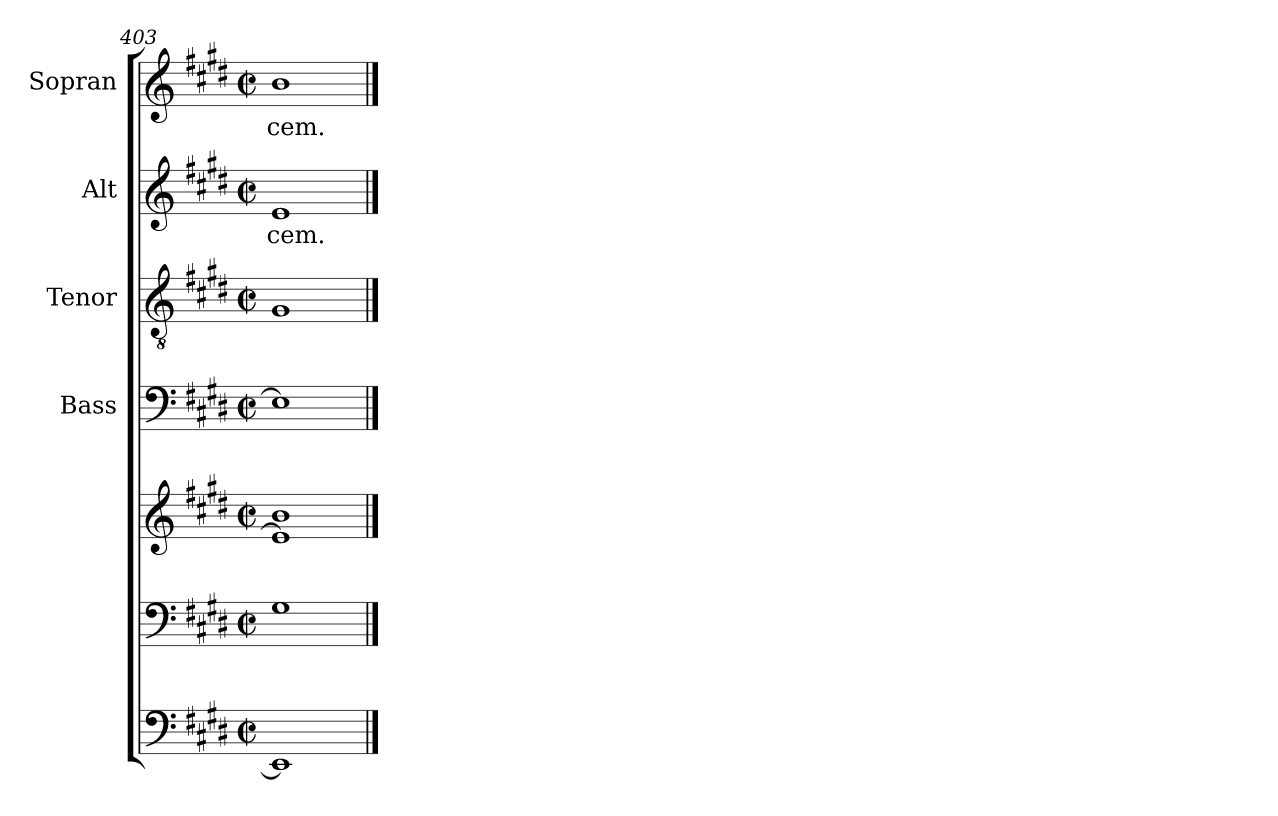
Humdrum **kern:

**kern	**kern	**kern	**kern	**text	**kern	**kern	**text	**kern	**text
*part6	*part5	*part5	*part4	*part4	*part3	*part2	*part2	*part1	*part1
*staff7	*staff6	*staff5	*staff4	*staff4	*staff3	*staff2	*staff2	*staff1	*staff1
*	*	*	*I"Bass	*	*I"Tenor	*I"Alt	*	*I"Sopran	*
*	*	*	*I'B.	*	*I'T.	*I'A.	*	*I'S.	*
*clefF4	*clefF4	*clefG2	*clefF4	*	*clefGv2	*clefG2	*	*clefG2	*
*ITrd7c12	*	*	*	*	*	*	*	*	*
*k[f#c#g#d#]	*k[f#c#g#d#]	*k[f#c#g#d#]	*k[f#c#g#d#]	*	*k[f#c#g#d#]	*k[f#c#g#d#]	*	*k[f#c#g#d#]	*
*E:	*E:	*E:	*E:	*	*E:	*E:	*	*E:	*
*M2/2	*M2/2	*M2/2	*M2/2	*	*M2/2	*M2/2	*	*M2/2	*
*met(c|)	*met(c|)	*met(c|)	*met(c|)	*	*met(c|)	*met(c|)	*	*met(c|)	*
=403	=403	=403	=403	=403	=403	=403	=403	=403	=403
*	*	*^	*	*	*	*	*	*	*
!	!	!	!	!	!	!	!	!LO:LY:b	!	!LO:LY:b
1EEE]	1G#	1b	1e]	1E]	.	1G#	1e	-cem.	1b	-cem.
*	*	*v	*v	*	*	*	*	*	*	*
==	==	==	==	==	==	==	==	==	==
*-	*-	*-	*-	*-	*-	*-	*-	*-	*-
